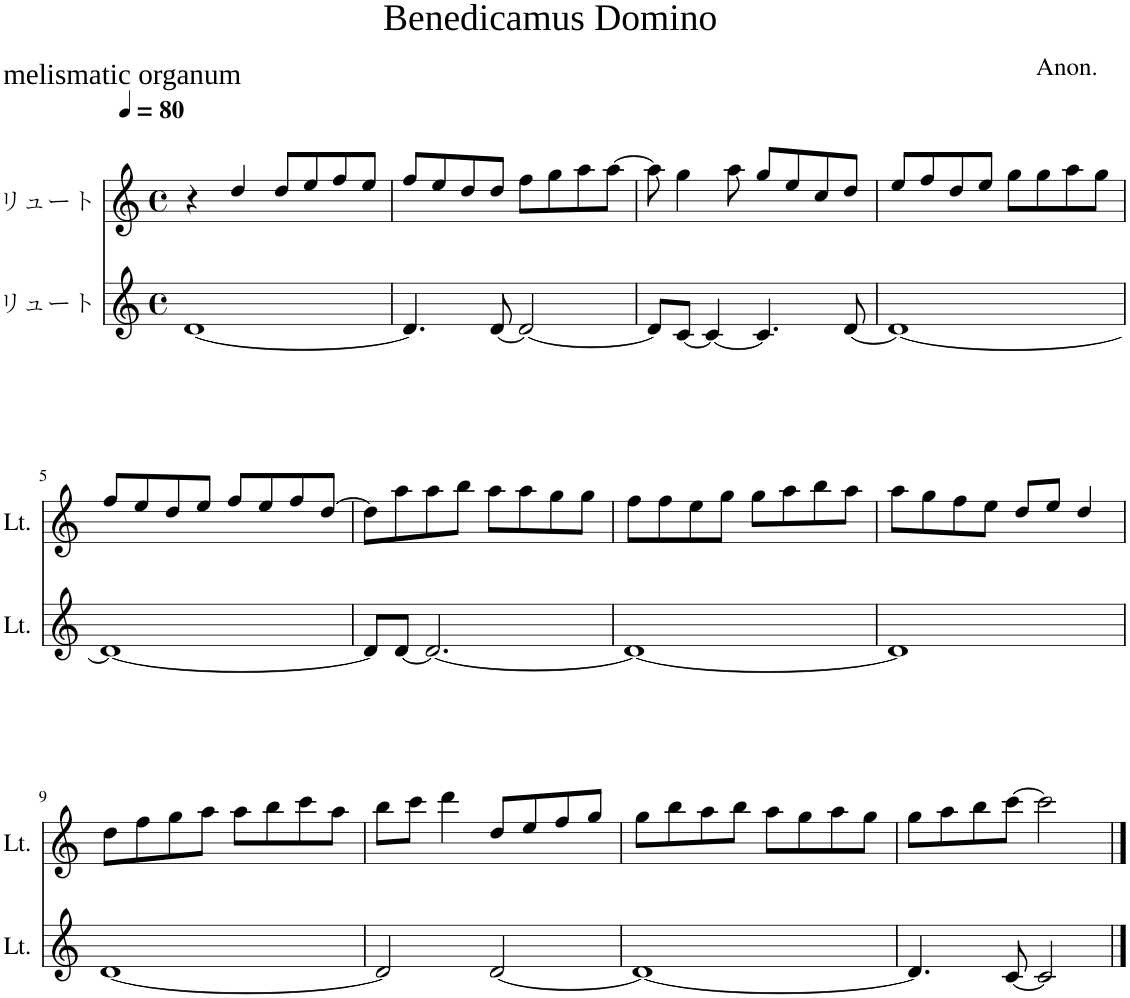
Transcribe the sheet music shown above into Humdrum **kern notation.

**kern	**kern
*part2	*part1
*staff2	*staff1
*I"リュート	*I"リュート
*clefG2	*clefG2
*k[]	*k[]
*M4/4	*M4/4
*met(c)	*met(c)
*MM80	*MM80
=1	=1
[1d	4r
.	4dd/
.	8dd/L
.	8ee/
.	8ff/
.	8ee/J
=2	=2
4.d/]	8ff/L
.	8ee/
.	8dd/
[8d/	8dd/J
2d/_	8ff\L
.	8gg\
.	8aa\
.	[8aa\J
=3	=3
8d/L]	8aa\]
[8c/J	4gg\
4c/_	.
.	8aa\
4.c/]	8gg/L
.	8ee/
.	8cc/
[8d/	8dd/J
=4	=4
1d_	8ee/L
.	8ff/
.	8dd/
.	8ee/J
.	8gg\L
.	8gg\
.	8aa\
.	8gg\J
!!LO:LB:g=z
=5	=5
1d_	8ff/L
.	8ee/
.	8dd/
.	8ee/J
.	8ff/L
.	8ee/
.	8ff/
.	[8dd/J
=6	=6
8d/L]	8dd\L]
[8d/J	8aa\
2.d/_	8aa\
.	8bb\J
.	8aa\L
.	8aa\
.	8gg\
.	8gg\J
=7	=7
1d_	8ff\L
.	8ff\
.	8ee\
.	8gg\J
.	8gg\L
.	8aa\
.	8bb\
.	8aa\J
=8	=8
1d]	8aa\L
.	8gg\
.	8ff\
.	8ee\J
.	8dd/L
.	8ee/J
.	4dd/
!!LO:LB:g=z
=9	=9
[1d	8dd\L
.	8ff\
.	8gg\
.	8aa\J
.	8aa\L
.	8bb\
.	8ccc\
.	8aa\J
=10	=10
2d/]	8bb\L
.	8ccc\J
.	4ddd\
[2d/	8dd/L
.	8ee/
.	8ff/
.	8gg/J
=11	=11
1d_	8gg\L
.	8bb\
.	8aa\
.	8bb\J
.	8aa\L
.	8gg\
.	8aa\
.	8gg\J
=12	=12
4.d/]	8gg\L
.	8aa\
.	8bb\
[8c/	[8ccc\J
2c/]	2ccc\]
==	==
*-	*-
